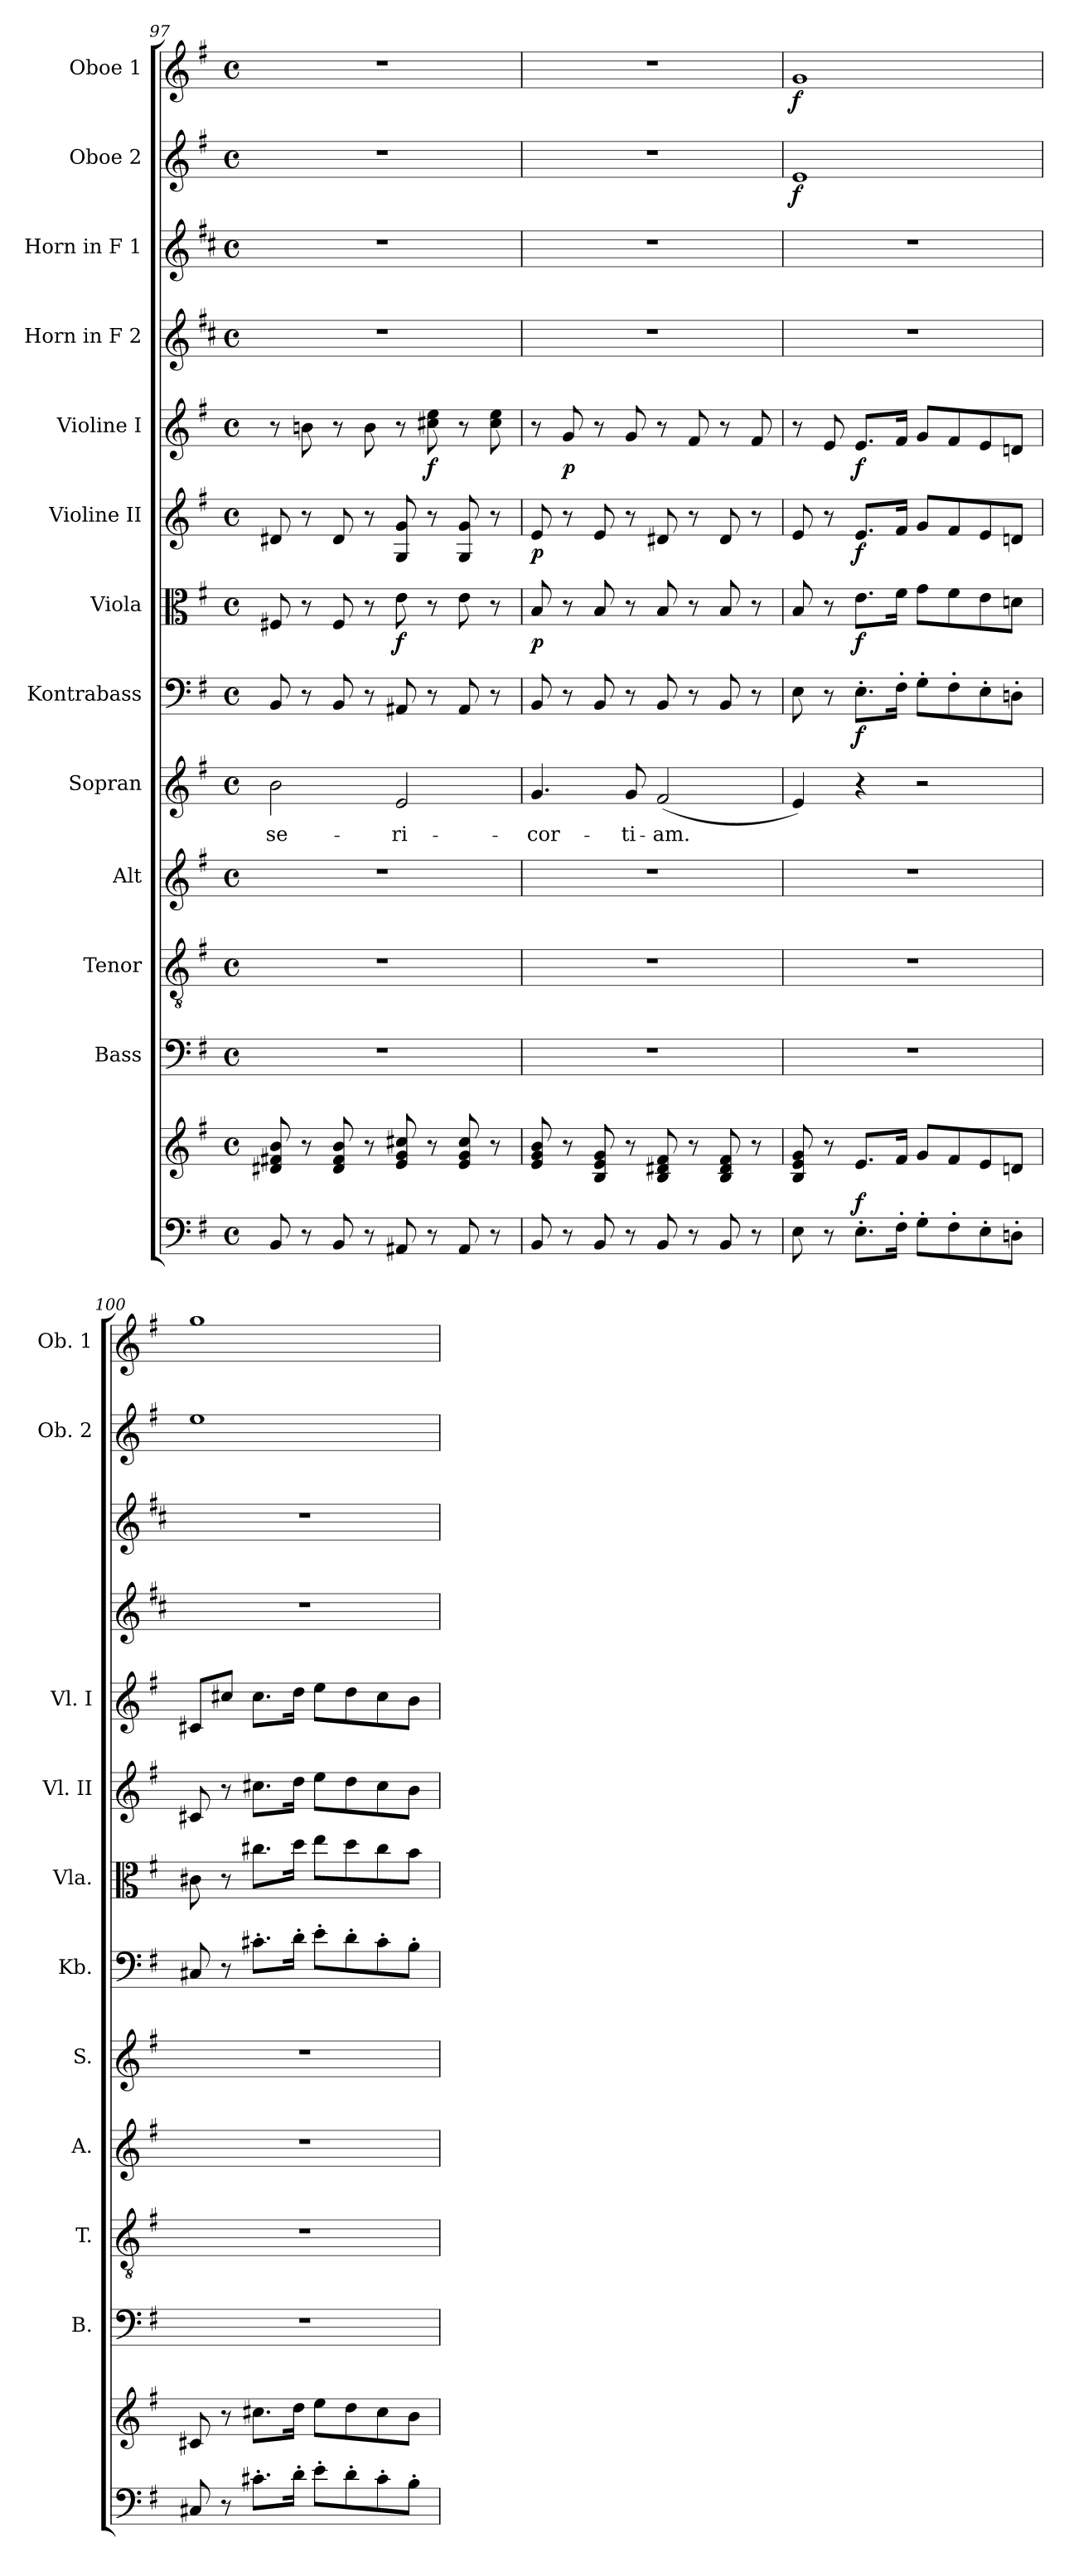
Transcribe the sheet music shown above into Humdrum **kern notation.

**kern	**kern	**dynam	**kern	**kern	**kern	**kern	**text	**kern	**dynam	**kern	**dynam	**kern	**dynam	**kern	**dynam	**kern	**kern	**kern	**dynam	**kern	**dynam
*part13	*part13	*part13	*part12	*part11	*part10	*part9	*part9	*part8	*part8	*part7	*part7	*part6	*part6	*part5	*part5	*part4	*part3	*part2	*part2	*part1	*part1
*staff14	*staff13	*staff13/14	*staff12	*staff11	*staff10	*staff9	*staff9	*staff8	*staff8	*staff7	*staff7	*staff6	*staff6	*staff5	*staff5	*staff4	*staff3	*staff2	*staff2	*staff1	*staff1
*	*	*	*I"Bass	*I"Tenor	*I"Alt	*I"Sopran	*	*I"Kontrabass	*	*I"Viola	*	*I"Violine II	*	*I"Violine I	*	*I"Horn in F 2	*I"Horn in F 1	*I"Oboe 2	*	*I"Oboe 1	*
*	*	*	*I'B.	*I'T.	*I'A.	*I'S.	*	*I'Kb.	*	*I'Vla.	*	*I'Vl. II	*	*I'Vl. I	*	*	*	*I'Ob. 2	*	*I'Ob. 1	*
!!LO:PB:g=z
*clefF4	*clefG2	*	*clefF4	*clefGv2	*clefG2	*clefG2	*	*clefF4	*	*clefC3	*	*clefG2	*	*clefG2	*	*clefG2	*clefG2	*clefG2	*	*clefG2	*
*	*	*	*	*	*	*	*	*ITrd7c12	*	*	*	*	*	*	*	*ITrd4c7	*ITrd4c7	*	*	*	*
*k[f#]	*k[f#]	*	*k[f#]	*k[f#]	*k[f#]	*k[f#]	*	*k[f#]	*	*k[f#]	*	*k[f#]	*	*k[f#]	*	*k[f#]	*k[f#]	*k[f#]	*	*k[f#]	*
*G:	*G:	*	*G:	*G:	*G:	*G:	*	*G:	*	*G:	*	*G:	*	*G:	*	*G:	*G:	*G:	*	*G:	*
*M4/4	*M4/4	*	*M4/4	*M4/4	*M4/4	*M4/4	*	*M4/4	*	*M4/4	*	*M4/4	*	*M4/4	*	*M4/4	*M4/4	*M4/4	*	*M4/4	*
*met(c)	*met(c)	*	*met(c)	*met(c)	*met(c)	*met(c)	*	*met(c)	*	*met(c)	*	*met(c)	*	*met(c)	*	*met(c)	*met(c)	*met(c)	*	*met(c)	*
=97	=97	=97	=97	=97	=97	=97	=97	=97	=97	=97	=97	=97	=97	=97	=97	=97	=97	=97	=97	=97	=97
!	!	!	!	!	!	!	!LO:LY:b	!	!	!	!	!	!	!	!	!	!	!	!	!	!
8BB/	8d#X/ 8f#X/ 8b/	.	1r	1r	1r	2b\	-se-	8BBB/	.	8F#X/	.	8d#X/	.	8r	.	1r	1r	1r	.	1r	.
8r	8r	.	.	.	.	.	.	8r	.	8r	.	8r	.	8bn\	.	.	.	.	.	.	.
8BB/	8d#/ 8f#/ 8b/	.	.	.	.	.	.	8BBB/	.	8F#/	.	8d#/	.	8r	.	.	.	.	.	.	.
8r	8r	.	.	.	.	.	.	8r	.	8r	.	8r	.	8b\	.	.	.	.	.	.	.
!	!	!	!	!	!	!	!LO:LY:b	!	!	!	!LO:DY:b	!	!	!	!	!	!	!	!	!	!
8AA#X/	8e/ 8g/ 8cc#X/	.	.	.	.	2e/	-ri-	8AAA#X/	.	8e\	f	8G/ 8g/	.	8r	.	.	.	.	.	.	.
!	!	!	!	!	!	!	!	!	!	!	!	!	!	!	!LO:DY:b	!	!	!	!	!	!
8r	8r	.	.	.	.	.	.	8r	.	8r	.	8r	.	8cc#X\ 8ee\	f	.	.	.	.	.	.
8AA#/	8e/ 8g/ 8cc#/	.	.	.	.	.	.	8AAA#/	.	8e\	.	8G/ 8g/	.	8r	.	.	.	.	.	.	.
8r	8r	.	.	.	.	.	.	8r	.	8r	.	8r	.	8cc#\ 8ee\	.	.	.	.	.	.	.
=98	=98	=98	=98	=98	=98	=98	=98	=98	=98	=98	=98	=98	=98	=98	=98	=98	=98	=98	=98	=98	=98
!	!	!	!	!	!	!	!LO:LY:b	!	!	!	!LO:DY:b	!	!LO:DY:b	!	!	!	!	!	!	!	!
8BB/	8e/ 8g/ 8b/	.	1r	1r	1r	4.g/	-cor-	8BBB/	.	8B/	p	8e/	p	8r	.	1r	1r	1r	.	1r	.
!	!	!	!	!	!	!	!	!	!	!	!	!	!	!	!LO:DY:b	!	!	!	!	!	!
8r	8r	.	.	.	.	.	.	8r	.	8r	.	8r	.	8g/	p	.	.	.	.	.	.
8BB/	8B/ 8e/ 8g/	.	.	.	.	.	.	8BBB/	.	8B/	.	8e/	.	8r	.	.	.	.	.	.	.
!	!	!	!	!	!	!	!LO:LY:b	!	!	!	!	!	!	!	!	!	!	!	!	!	!
8r	8r	.	.	.	.	8g/	-ti-	8r	.	8r	.	8r	.	8g/	.	.	.	.	.	.	.
!	!	!	!	!	!	!	!LO:LY:b	!	!	!	!	!	!	!	!	!	!	!	!	!	!
8BB/	8B/ 8d#X/ 8f#/	.	.	.	.	(<2f#/	-am.	8BBB/	.	8B/	.	8d#X/	.	8r	.	.	.	.	.	.	.
8r	8r	.	.	.	.	.	.	8r	.	8r	.	8r	.	8f#/	.	.	.	.	.	.	.
8BB/	8B/ 8d#/ 8f#/	.	.	.	.	.	.	8BBB/	.	8B/	.	8d#/	.	8r	.	.	.	.	.	.	.
8r	8r	.	.	.	.	.	.	8r	.	8r	.	8r	.	8f#/	.	.	.	.	.	.	.
=99	=99	=99	=99	=99	=99	=99	=99	=99	=99	=99	=99	=99	=99	=99	=99	=99	=99	=99	=99	=99	=99
!	!	!	!	!	!	!	!	!	!	!	!	!	!	!	!	!	!	!	!LO:DY:b	!	!LO:DY:b
8E\	8B/ 8e/ 8g/	.	1r	1r	1r	4e/)	.	8EE\	.	8B/	.	8e/	.	8r	.	1r	1r	1e	f	1g	f
8r	8r	.	.	.	.	.	.	8r	.	8r	.	8r	.	8e/	.	.	.	.	.	.	.
!	!	!LO:DY:a=2	!	!	!	!	!	!	!LO:DY:b	!	!LO:DY:b	!	!LO:DY:b	!	!LO:DY:b	!	!	!	!	!	!
8.E'>\L	8.e/L	f	.	.	.	4r	.	8.EE'>\L	f	8.e\L	f	8.e/L	f	8.e/L	f	.	.	.	.	.	.
16F#'>\Jk	16f#/Jk	.	.	.	.	.	.	16FF#'>\Jk	.	16f#\Jk	.	16f#/Jk	.	16f#/Jk	.	.	.	.	.	.	.
8G'>\L	8g/L	.	.	.	.	2r	.	8GG'>\L	.	8g\L	.	8g/L	.	8g/L	.	.	.	.	.	.	.
8F#'>\	8f#/	.	.	.	.	.	.	8FF#'>\	.	8f#\	.	8f#/	.	8f#/	.	.	.	.	.	.	.
8E'>\	8e/	.	.	.	.	.	.	8EE'>\	.	8e\	.	8e/	.	8e/	.	.	.	.	.	.	.
8Dn'>\J	8dn/J	.	.	.	.	.	.	8DDn'>\J	.	8dn\J	.	8dn/J	.	8dn/J	.	.	.	.	.	.	.
=100	=100	=100	=100	=100	=100	=100	=100	=100	=100	=100	=100	=100	=100	=100	=100	=100	=100	=100	=100	=100	=100
8C#X/	8c#X/	.	1r	1r	1r	1r	.	8CC#X/	.	8c#X\	.	8c#X/	.	8c#X/L	.	1r	1r	1ee	.	1gg	.
8r	8r	.	.	.	.	.	.	8r	.	8r	.	8r	.	8cc#X/J	.	.	.	.	.	.	.
8.c#X'>\L	8.cc#X\L	.	.	.	.	.	.	8.C#X'>\L	.	8.cc#X\L	.	8.cc#X\L	.	8.cc#\L	.	.	.	.	.	.	.
16d'>\Jk	16dd\Jk	.	.	.	.	.	.	16D'>\Jk	.	16dd\Jk	.	16dd\Jk	.	16dd\Jk	.	.	.	.	.	.	.
8e'>\L	8ee\L	.	.	.	.	.	.	8E'>\L	.	8ee\L	.	8ee\L	.	8ee\L	.	.	.	.	.	.	.
8d'>\	8dd\	.	.	.	.	.	.	8D'>\	.	8dd\	.	8dd\	.	8dd\	.	.	.	.	.	.	.
8c#'>\	8cc#\	.	.	.	.	.	.	8C#'>\	.	8cc#\	.	8cc#\	.	8cc#\	.	.	.	.	.	.	.
8B'>\J	8b\J	.	.	.	.	.	.	8BB'>\J	.	8b\J	.	8b\J	.	8b\J	.	.	.	.	.	.	.
=	=	=	=	=	=	=	=	=	=	=	=	=	=	=	=	=	=	=	=	=	=
*-	*-	*-	*-	*-	*-	*-	*-	*-	*-	*-	*-	*-	*-	*-	*-	*-	*-	*-	*-	*-	*-
